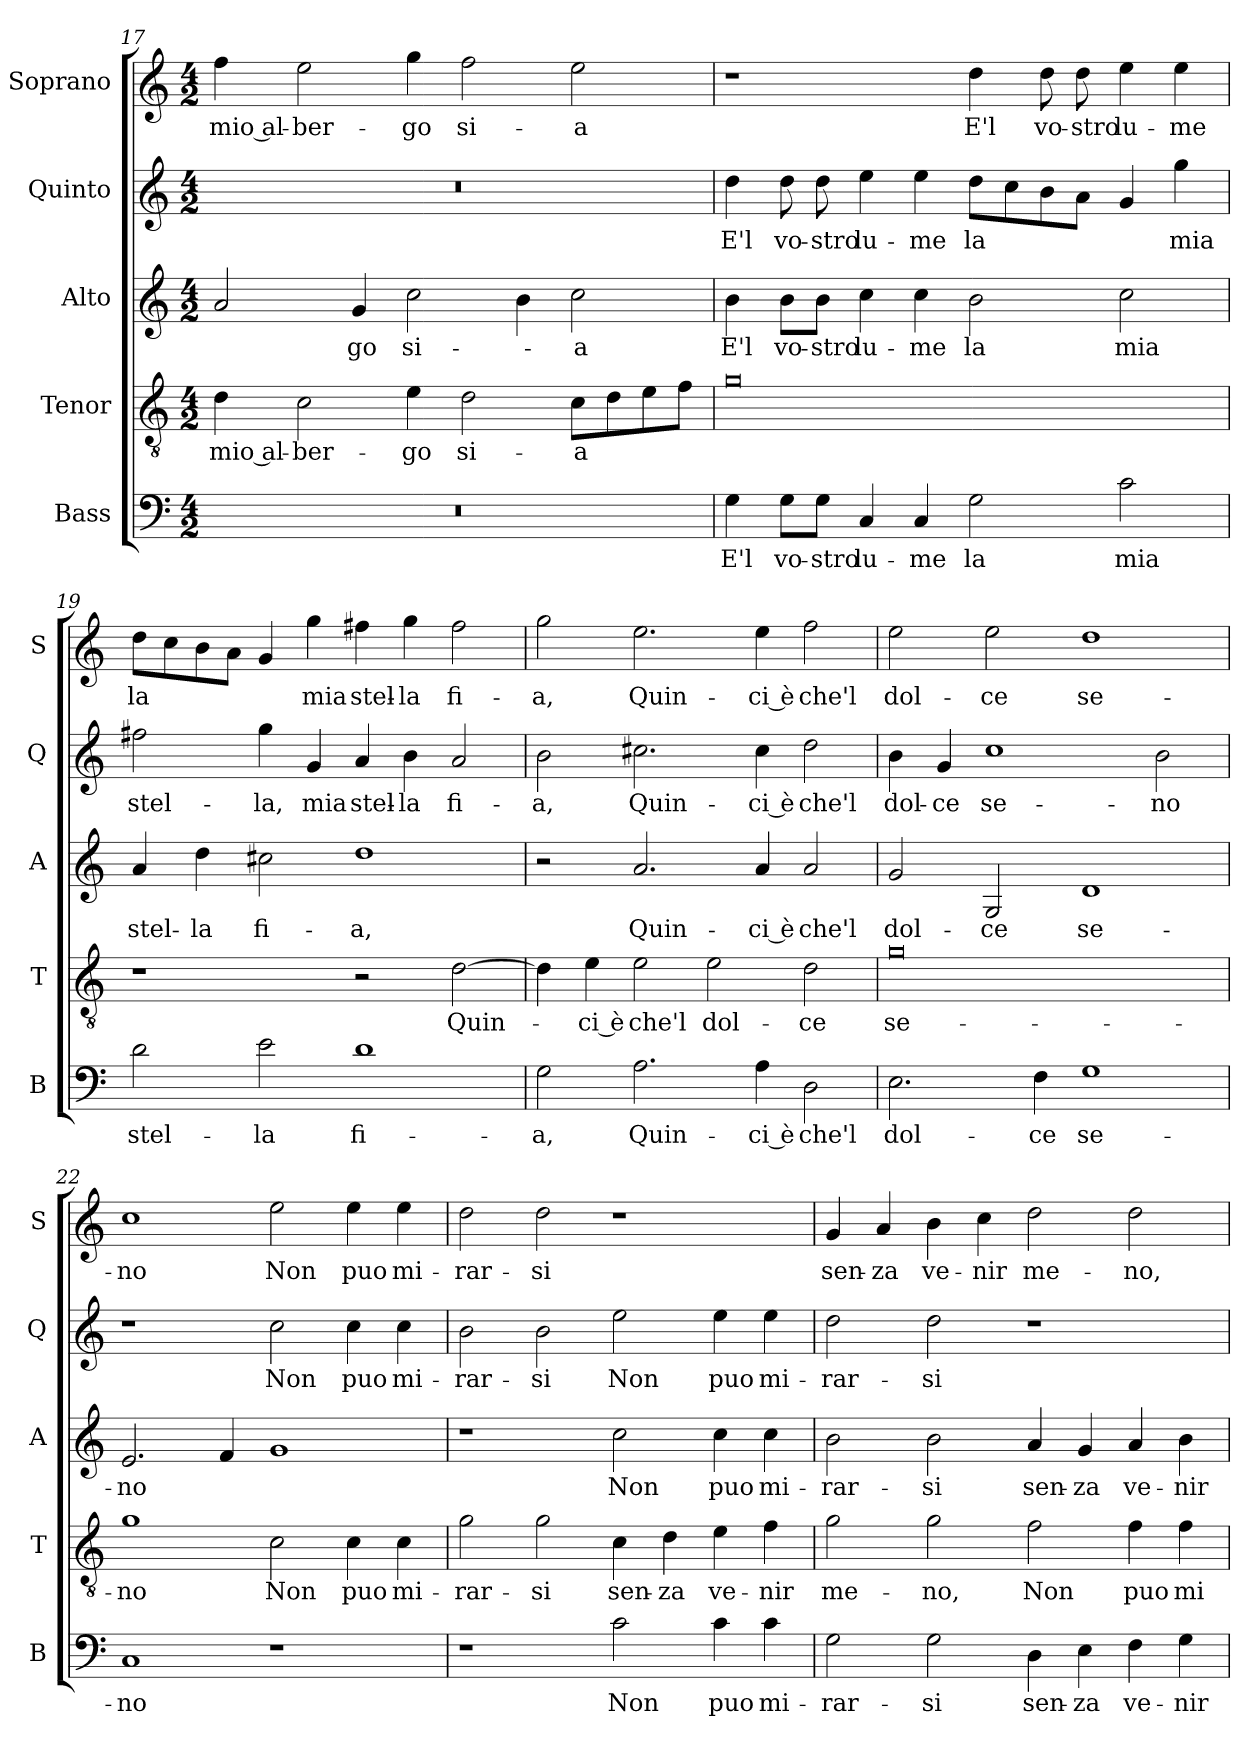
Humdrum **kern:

**kern	**text	**kern	**text	**kern	**text	**kern	**text	**kern	**text
*part5	*part5	*part4	*part4	*part3	*part3	*part2	*part2	*part1	*part1
*staff5	*staff5	*staff4	*staff4	*staff3	*staff3	*staff2	*staff2	*staff1	*staff1
*I"Bass	*	*I"Tenor	*	*I"Alto	*	*I"Quinto	*	*I"Soprano	*
*I'B	*	*I'T	*	*I'A	*	*I'Q	*	*I'S	*
*clefF4	*	*clefGv2	*	*clefG2	*	*clefG2	*	*clefG2	*
*k[]	*	*k[]	*	*k[]	*	*k[]	*	*k[]	*
*C:	*	*C:	*	*C:	*	*C:	*	*C:	*
*M4/2	*	*M4/2	*	*M4/2	*	*M4/2	*	*M4/2	*
=17	=17	=17	=17	=17	=17	=17	=17	=17	=17
!	!	!	!LO:LY:b	!	!	!	!	!	!LO:LY:b
0r	.	4d\	mio al-	2a/	.	0r	.	4ff\	mio al-
!	!	!	!LO:LY:b	!	!	!	!	!	!LO:LY:b
.	.	2c\	-ber-	.	.	.	.	2ee\	-ber-
!	!	!	!	!	!LO:LY:b	!	!	!	!
.	.	.	.	4g/	-go	.	.	.	.
!	!	!	!LO:LY:b	!	!LO:LY:b	!	!	!	!LO:LY:b
.	.	4e\	-go	2cc\	si-	.	.	4gg\	-go
!	!	!	!LO:LY:b	!	!	!	!	!	!LO:LY:b
.	.	2d\	si-	.	.	.	.	2ff\	si-
.	.	.	.	4b\	.	.	.	.	.
!	!	!	!LO:LY:b	!	!LO:LY:b	!	!	!	!LO:LY:b
.	.	8c\L	-a	2cc\	-a	.	.	2ee\	-a
.	.	8d\	.	.	.	.	.	.	.
.	.	8e\	.	.	.	.	.	.	.
.	.	8f\J	.	.	.	.	.	.	.
!!LO:PB:g=z
=18	=18	=18	=18	=18	=18	=18	=18	=18	=18
!	!LO:LY:b	!	!	!	!LO:LY:b	!	!LO:LY:b	!	!
4G\	E'l	0g	.	4b\	E'l	4dd\	E'l	1r	.
!	!LO:LY:b	!	!	!	!LO:LY:b	!	!LO:LY:b	!	!
8G\L	vo-	.	.	8b\L	vo-	8dd\	vo-	.	.
!	!LO:LY:b	!	!	!	!LO:LY:b	!	!LO:LY:b	!	!
8G\J	-stro	.	.	8b\J	-stro	8dd\	-stro	.	.
!	!LO:LY:b	!	!	!	!LO:LY:b	!	!LO:LY:b	!	!
4C/	lu-	.	.	4cc\	lu-	4ee\	lu-	.	.
!	!LO:LY:b	!	!	!	!LO:LY:b	!	!LO:LY:b	!	!
4C/	-me	.	.	4cc\	-me	4ee\	-me	.	.
!	!LO:LY:b	!	!	!	!LO:LY:b	!	!LO:LY:b	!	!LO:LY:b
2G\	la	.	.	2b\	la	8dd\L	la	4dd\	E'l
.	.	.	.	.	.	8cc\	.	.	.
!	!	!	!	!	!	!	!	!	!LO:LY:b
.	.	.	.	.	.	8b\	.	8dd\	vo-
!	!	!	!	!	!	!	!	!	!LO:LY:b
.	.	.	.	.	.	8a\J	.	8dd\	-stro
!	!LO:LY:b	!	!	!	!LO:LY:b	!	!	!	!LO:LY:b
2c\	mia	.	.	2cc\	mia	4g/	.	4ee\	lu-
!	!	!	!	!	!	!	!LO:LY:b	!	!LO:LY:b
.	.	.	.	.	.	4gg\	mia	4ee\	-me
=19	=19	=19	=19	=19	=19	=19	=19	=19	=19
!	!LO:LY:b	!	!	!	!LO:LY:b	!	!LO:LY:b	!	!LO:LY:b
2d\	stel-	1r	.	4a/	stel-	2ff#X\	stel-	8dd\L	la
.	.	.	.	.	.	.	.	8cc\	.
!	!	!	!	!	!LO:LY:b	!	!	!	!
.	.	.	.	4dd\	-la	.	.	8b\	.
.	.	.	.	.	.	.	.	8a\J	.
!	!LO:LY:b	!	!	!	!LO:LY:b	!	!LO:LY:b	!	!
2e\	-la	.	.	2cc#X\	fi-	4gg\	-la,	4g/	.
!	!	!	!	!	!	!	!LO:LY:b	!	!LO:LY:b
.	.	.	.	.	.	4g/	mia	4gg\	mia
!	!LO:LY:b	!	!	!	!LO:LY:b	!	!LO:LY:b	!	!LO:LY:b
1d	fi-	2r	.	1dd	-a,	4a/	stel-	4ff#X\	stel-
!	!	!	!	!	!	!	!LO:LY:b	!	!LO:LY:b
.	.	.	.	.	.	4b\	-la	4gg\	-la
!	!	!	!LO:LY:b	!	!	!	!LO:LY:b	!	!LO:LY:b
.	.	[2d\	Quin-	.	.	2a/	fi-	2ff#\	fi-
=20	=20	=20	=20	=20	=20	=20	=20	=20	=20
!	!LO:LY:b	!	!	!	!	!	!LO:LY:b	!	!LO:LY:b
2G\	-a,	4d\]	.	2r	.	2b\	-a,	2gg\	-a,
!	!	!	!LO:LY:b	!	!	!	!	!	!
.	.	4e\	-ci è	.	.	.	.	.	.
!	!LO:LY:b	!	!LO:LY:b	!	!LO:LY:b	!	!LO:LY:b	!	!LO:LY:b
2.A\	Quin-	2e\	che'l	2.a/	Quin-	2.cc#X\	Quin-	2.ee\	Quin-
!	!	!	!LO:LY:b	!	!	!	!	!	!
.	.	2e\	dol-	.	.	.	.	.	.
!	!LO:LY:b	!	!	!	!LO:LY:b	!	!LO:LY:b	!	!LO:LY:b
4A\	-ci è	.	.	4a/	-ci è	4cc#\	-ci è	4ee\	-ci è
!	!LO:LY:b	!	!LO:LY:b	!	!LO:LY:b	!	!LO:LY:b	!	!LO:LY:b
2D\	che'l	2d\	-ce	2a/	che'l	2dd\	che'l	2ff\	che'l
!!LO:LB:g=z
=21	=21	=21	=21	=21	=21	=21	=21	=21	=21
!	!LO:LY:b	!	!LO:LY:b	!	!LO:LY:b	!	!LO:LY:b	!	!LO:LY:b
2.E\	dol-	0g	se-	2g/	dol-	4b\	dol-	2ee\	dol-
!	!	!	!	!	!	!	!LO:LY:b	!	!
.	.	.	.	.	.	4g/	-ce	.	.
!	!	!	!	!	!LO:LY:b	!	!LO:LY:b	!	!LO:LY:b
.	.	.	.	2G/	-ce	1cc	se-	2ee\	-ce
!	!LO:LY:b	!	!	!	!	!	!	!	!
4F\	-ce	.	.	.	.	.	.	.	.
!	!LO:LY:b	!	!	!	!LO:LY:b	!	!	!	!LO:LY:b
1G	se-	.	.	1d	se-	.	.	1dd	se-
!	!	!	!	!	!	!	!LO:LY:b	!	!
.	.	.	.	.	.	2b\	-no	.	.
=22	=22	=22	=22	=22	=22	=22	=22	=22	=22
!	!LO:LY:b	!	!LO:LY:b	!	!LO:LY:b	!	!	!	!LO:LY:b
1C	-no	1g	-no	2.e/	-no	1r	.	1cc	-no
.	.	.	.	4f/	.	.	.	.	.
!	!	!	!LO:LY:b	!	!	!	!LO:LY:b	!	!LO:LY:b
1r	.	2c\	Non	1g	.	2cc\	Non	2ee\	Non
!	!	!	!LO:LY:b	!	!	!	!LO:LY:b	!	!LO:LY:b
.	.	4c\	puo	.	.	4cc\	puo	4ee\	puo
!	!	!	!LO:LY:b	!	!	!	!LO:LY:b	!	!LO:LY:b
.	.	4c\	mi-	.	.	4cc\	mi-	4ee\	mi-
=23	=23	=23	=23	=23	=23	=23	=23	=23	=23
!	!	!	!LO:LY:b	!	!	!	!LO:LY:b	!	!LO:LY:b
1r	.	2g\	-rar-	1r	.	2b\	-rar-	2dd\	-rar-
!	!	!	!LO:LY:b	!	!	!	!LO:LY:b	!	!LO:LY:b
.	.	2g\	-si	.	.	2b\	-si	2dd\	-si
!	!LO:LY:b	!	!LO:LY:b	!	!LO:LY:b	!	!LO:LY:b	!	!
2c\	Non	4c\	sen-	2cc\	Non	2ee\	Non	1r	.
!	!	!	!LO:LY:b	!	!	!	!	!	!
.	.	4d\	-za	.	.	.	.	.	.
!	!LO:LY:b	!	!LO:LY:b	!	!LO:LY:b	!	!LO:LY:b	!	!
4c\	puo	4e\	ve-	4cc\	puo	4ee\	puo	.	.
!	!LO:LY:b	!	!LO:LY:b	!	!LO:LY:b	!	!LO:LY:b	!	!
4c\	mi-	4f\	-nir	4cc\	mi-	4ee\	mi-	.	.
=24	=24	=24	=24	=24	=24	=24	=24	=24	=24
!	!LO:LY:b	!	!LO:LY:b	!	!LO:LY:b	!	!LO:LY:b	!	!LO:LY:b
2G\	-rar-	2g\	me-	2b\	-rar-	2dd\	-rar-	4g/	sen-
!	!	!	!	!	!	!	!	!	!LO:LY:b
.	.	.	.	.	.	.	.	4a/	-za
!	!LO:LY:b	!	!LO:LY:b	!	!LO:LY:b	!	!LO:LY:b	!	!LO:LY:b
2G\	-si	2g\	-no,	2b\	-si	2dd\	-si	4b\	ve-
!	!	!	!	!	!	!	!	!	!LO:LY:b
.	.	.	.	.	.	.	.	4cc\	-nir
!	!LO:LY:b	!	!LO:LY:b	!	!LO:LY:b	!	!	!	!LO:LY:b
4D\	sen-	2f\	Non	4a/	sen-	1r	.	2dd\	me-
!	!LO:LY:b	!	!	!	!LO:LY:b	!	!	!	!
4E\	-za	.	.	4g/	-za	.	.	.	.
!	!LO:LY:b	!	!LO:LY:b	!	!LO:LY:b	!	!	!	!LO:LY:b
4F\	ve-	4f\	puo	4a/	ve-	.	.	2dd\	-no,
!	!LO:LY:b	!	!LO:LY:b	!	!LO:LY:b	!	!	!	!
4G\	-nir	4f\	mi-	4b\	-nir	.	.	.	.
=	=	=	=	=	=	=	=	=	=
*-	*-	*-	*-	*-	*-	*-	*-	*-	*-
